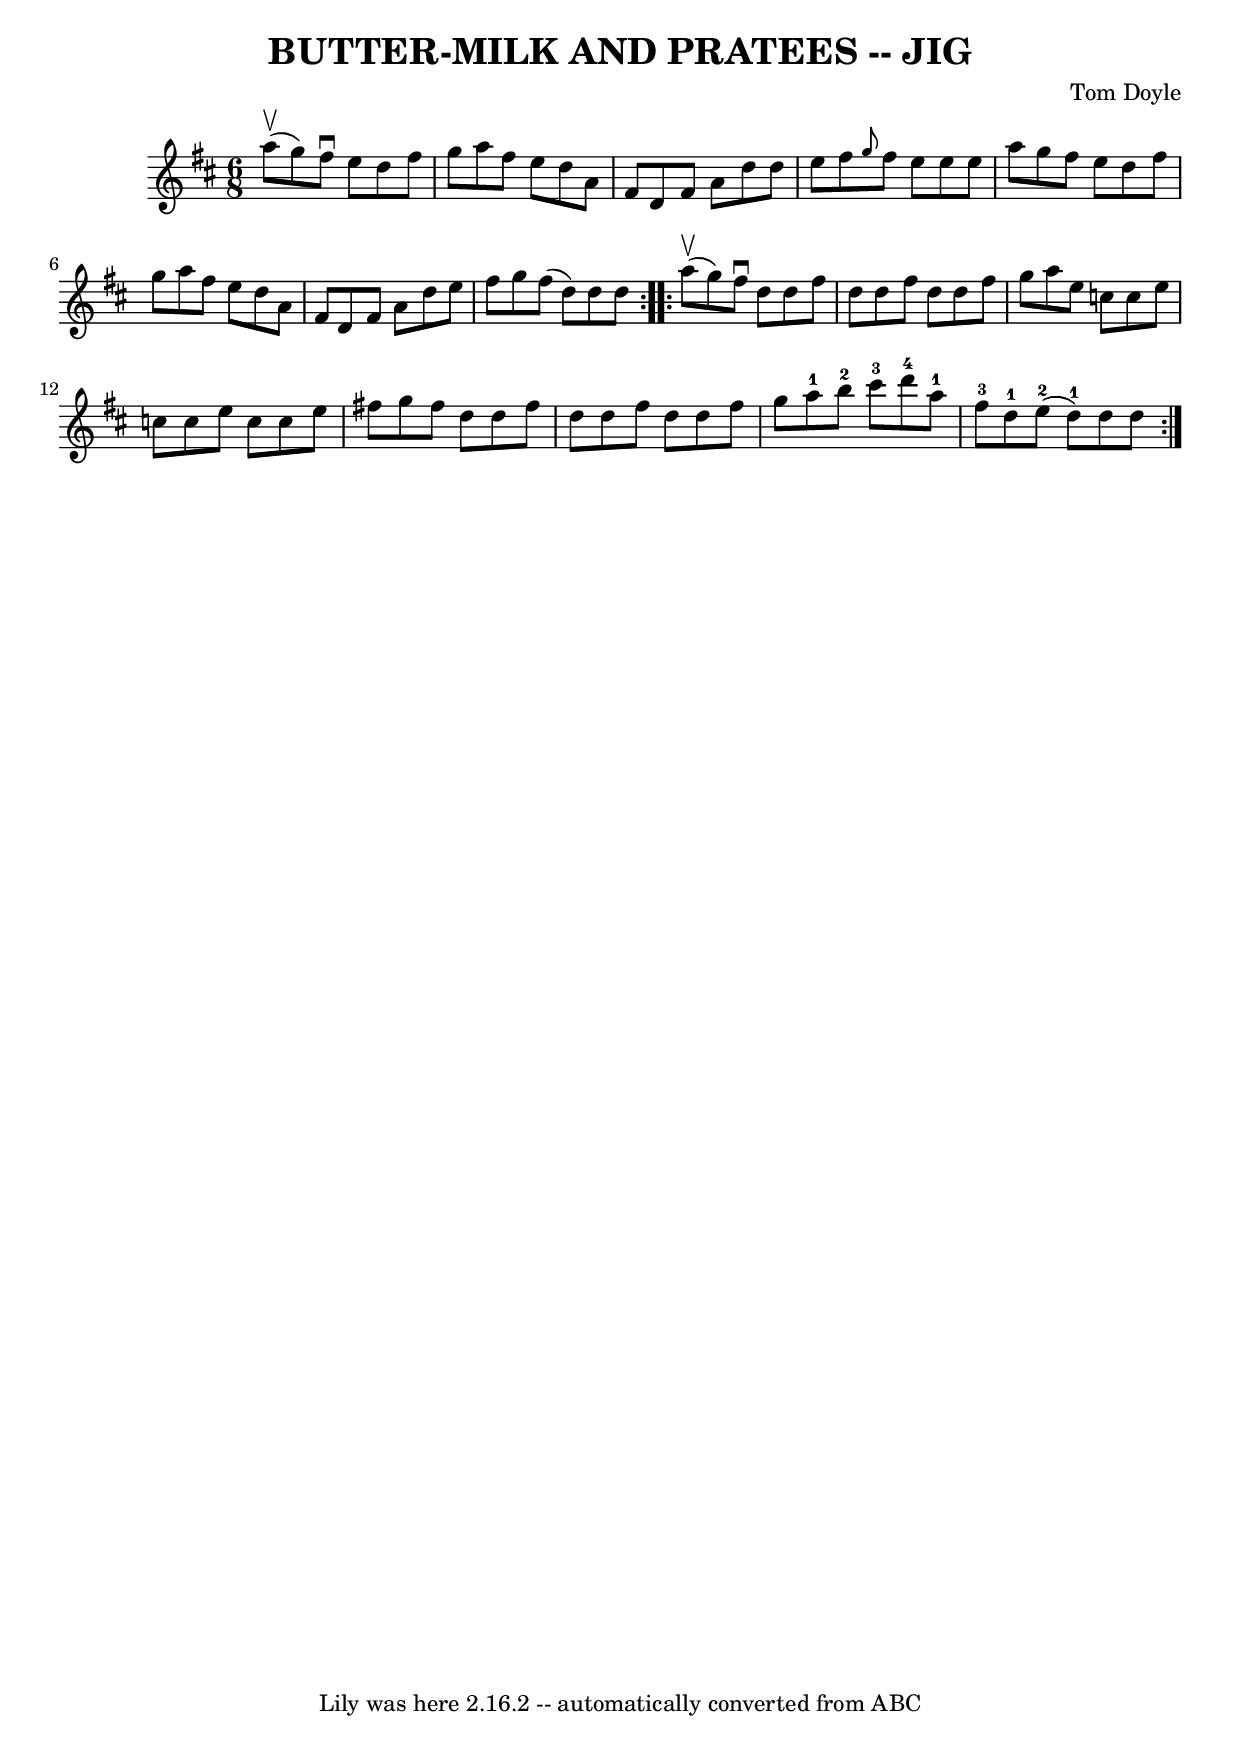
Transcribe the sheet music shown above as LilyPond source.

\version "2.7.40"
\include "Mammoth.ily"
\header {
	book = "Ryan's Mammoth Collection of Fiddle Tunes"
	composer = "Tom Doyle"
	crossRefNumber = "1"
	footnotes = ""
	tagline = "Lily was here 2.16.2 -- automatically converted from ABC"
	title = "BUTTER-MILK AND PRATEES -- JIG"
}
voicedefault =  {
\set Score.defaultBarType = "empty"

\repeat volta 2 {
\time 6/8 \key d \major a''8 (^\upbow g''8)       |
 fis''8 
^\downbow e''8 d''8 fis''8 g''8 a''8    |
 fis''8 e''8 
 d''8 a'8 fis'8 d'8    |
 fis'8 a'8 d''8 d''8    
e''8 fis''8    |
 \grace { g''8  } fis''8 e''8 e''8 e''8 
 a''8 g''8    |
     |
 fis''8 e''8 d''8 fis''8    
g''8 a''8    |
 fis''8 e''8 d''8 a'8 fis'8 d'8    
|
 fis'8 a'8 d''8 e''8 fis''8 g''8    |
 fis''8 
(d''8) d''8 d''8    }     \repeat volta 2 { a''8 (^\upbow g''8 
)       |
 fis''8^\downbow d''8 d''8 fis''8 d''8 d''8  
  |
 fis''8 d''8 d''8 fis''8 g''8 a''8    |
   
e''8 c''8 c''8 e''8 c''8 c''8    |
 e''8 c''8 c''8 
 e''8 fis''!8 g''8    |
     |
 fis''8 d''8 d''8    
fis''8 d''8 d''8    |
 fis''8 d''8 d''8 fis''8 g''8   
 a''8-1   |
 b''8-2 cis'''8-3 d'''8-4 a''8-1   
fis''8-3 d''8-1   |
 e''8-2(d''8-1) d''8 d''8 
 }   
}

\score{
    <<

	\context Staff="default"
	{
	    \voicedefault 
	}

    >>
	\layout {
	}
	\midi {}
}
